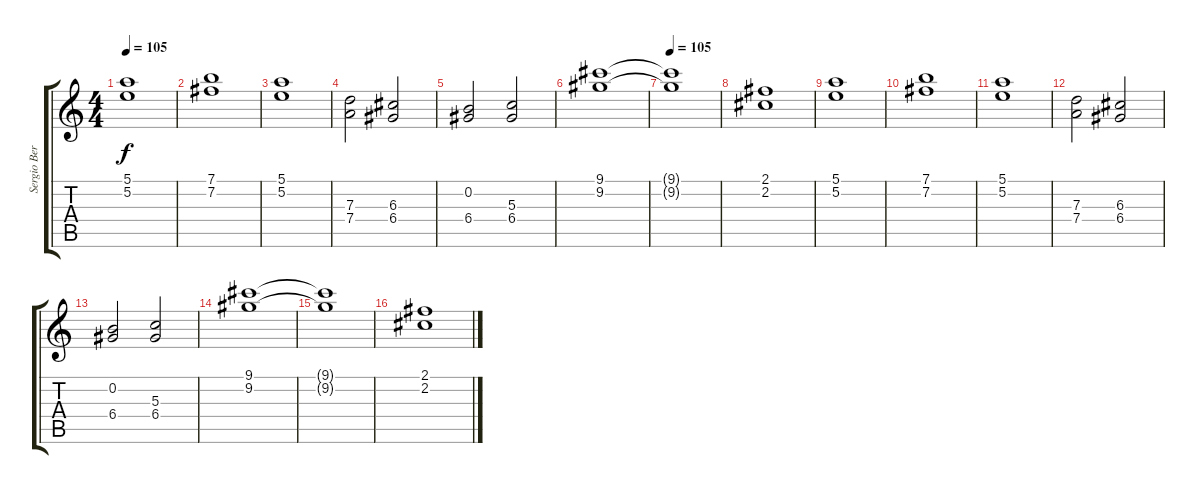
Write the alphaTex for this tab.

\track ("Sergio Berdichevsky" "Sergio Ber") {instrument overdrivenguitar}
\staff {score tabs}
\tuning (E4 B3 G3 D3 A2 E2) {hide}
\ts (4 4)
\tempo 105
\clef g2
\ks c
(5.1 5.2).1{dy f} |
(7.1 7.2).1 |
(5.1 5.2).1 |
(7.3 7.4).2 (6.3 6.4).2 |
(0.2 6.4).2 (5.3 6.4).2 |
(9.1 9.2).1 |
\tempo 105
(9.1{t} 9.2{t}).1 |
(2.1 2.2).1 |
(5.1 5.2).1 |
(7.1 7.2).1 |
(5.1 5.2).1 |
(7.3 7.4).2 (6.3 6.4).2 |
(0.2 6.4).2 (5.3 6.4).2 |
(9.1 9.2).1 |
(9.1{t} 9.2{t}).1 |
(2.1 2.2).1
